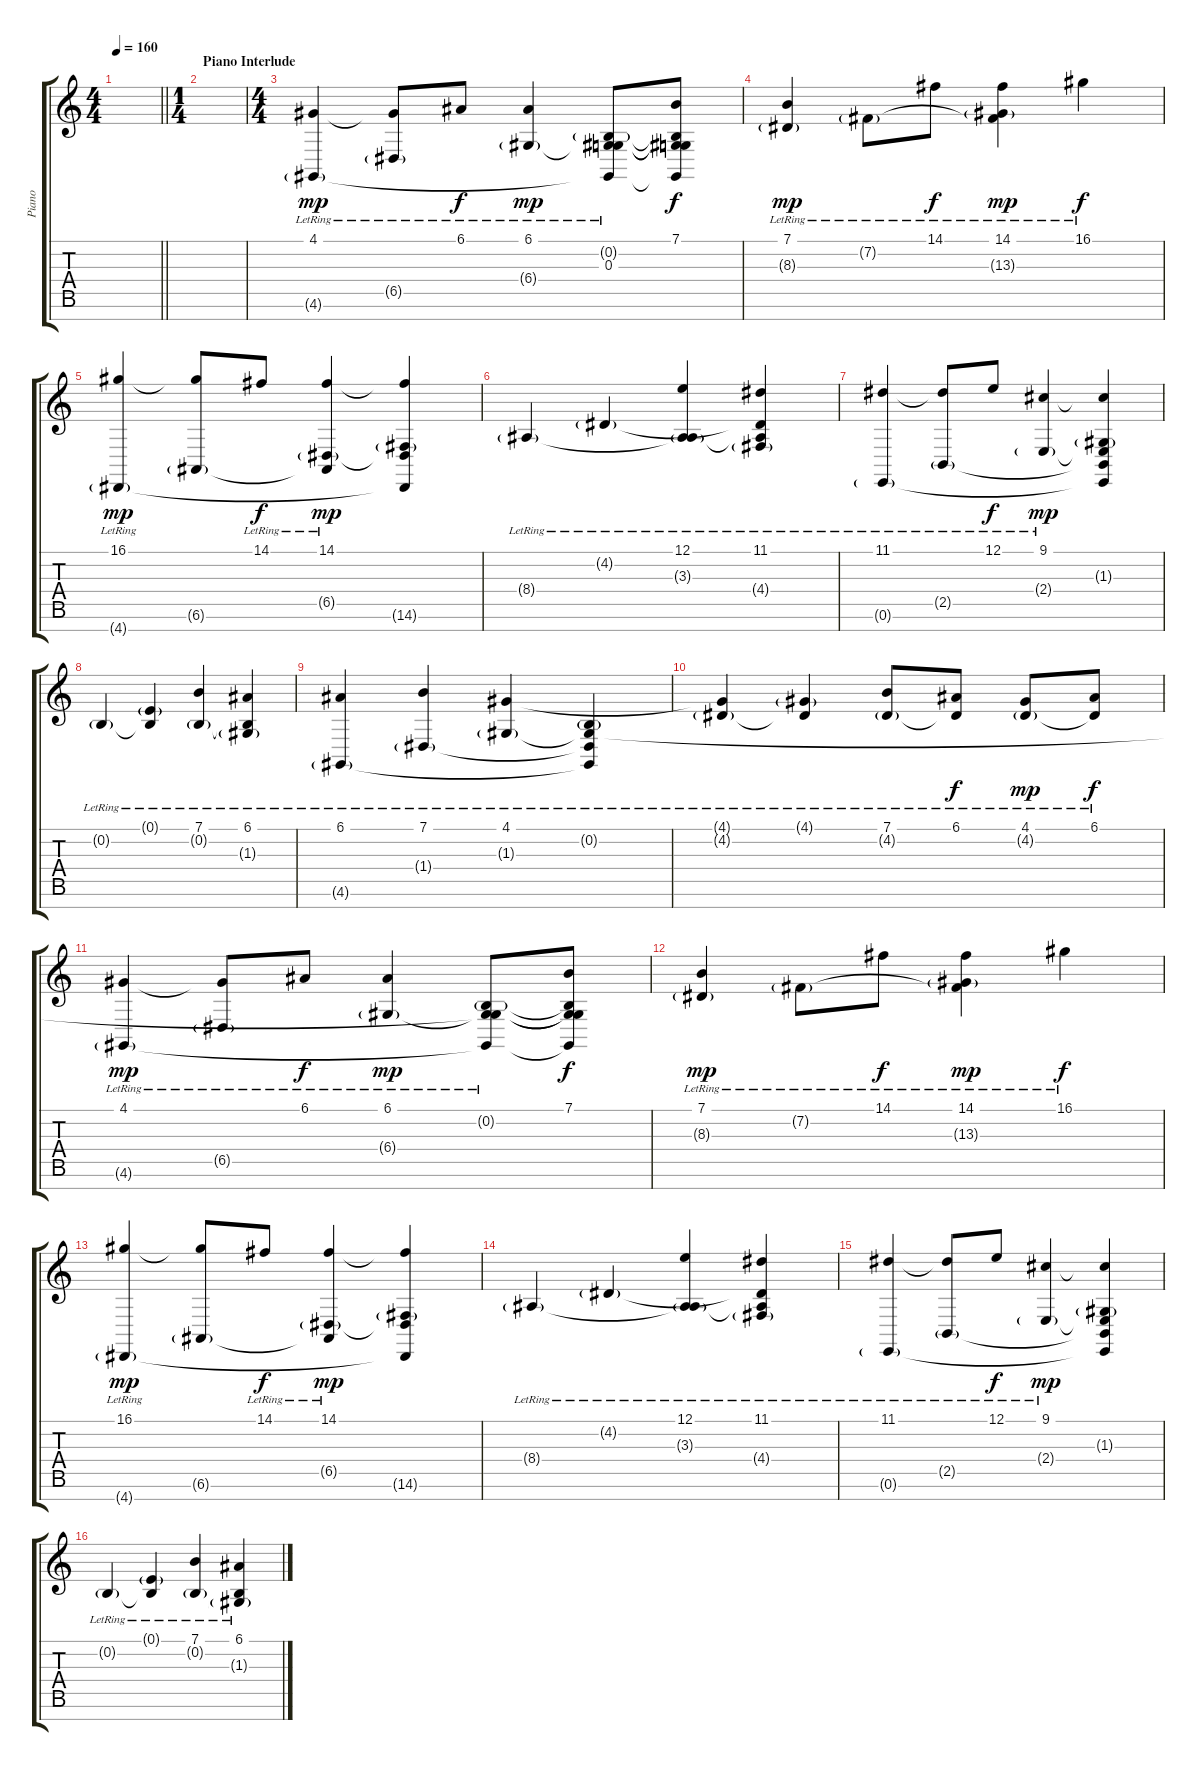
\track ("Piano" "Piano") {instrument brightacousticpiano}
\staff {score tabs}
\tuning (E4 B3 G3 D3 A2 E2 B1) {hide}
\ts (4 4)
\tempo 160
\clef g2
\barLineRight lightlight
\ks c
|
\ts (1 4)
\section ("" "Piano Interlude")
|
\ts (4 4)
(4.1{lr} 4.6{g lr}).4{dy mp volume 16 instrument acousticgrandpiano} (4.1{t} 6.5{g lr}).8 6.1{lr}.8{dy f} (6.1{lr} 6.4{g lr}).4{dy mp} (0.2{g lr} 0.3 6.4{t} 4.6{t}).8 (7.1 0.2{t} 0.3{t} 6.4{t} 4.6{t}).8{dy f} |
(7.1{lr} 8.3{g lr}).4{dy mp} 7.2{g lr}.8 14.1{lr}.8{dy f} (14.1{lr} 7.2{t} 13.3{g lr}).4{dy mp} 16.1{lr}.4{dy f} |
(16.1{lr} 4.7{g}).4{dy mp} (16.1{t} 6.6{g}).8 14.1{lr}.8{dy f} (14.1{lr} 6.5{g} 6.6{t}).4{dy mp} (14.1{t} 6.5{t} 14.6{g} 4.7{t}).4 |
8.4{g lr}.4 4.2{g lr}.4 (12.1 3.3{g lr} 8.4{t}).4 (11.1 4.2{t} 3.3{t} 4.4{g lr}).4 |
(11.1{lr} 0.6{g lr}).4 (11.1{t} 2.5{g lr}).8 12.1{lr}.8{dy f} (9.1{lr} 2.4{g lr}).4{dy mp} (9.1{t} 1.3{g} 2.4{t} 2.5{t} 0.6{t}).4 |
0.2{g lr}.4 (0.1{g lr} 0.2{t}).4 (7.1{lr} 0.2{g lr}).4 (6.1{lr} 0.2{t} 1.3{g lr}).4 |
(6.1 4.6{g lr}).4 (7.1 1.4{g lr}).4 (4.1 1.3{g lr}).4 (0.2{g lr} 1.3{t} 1.4{t} 4.6{t}).4 |
(4.1{t} 4.2{g lr}).4 (4.1{g lr} 4.2{t}).4 (7.1{lr} 4.2{g lr}).8 (6.1{lr} 4.2{t}).8{dy f} (4.1{lr} 4.2{g lr}).8{dy mp} (6.1{lr} 4.2{t}).8{dy f} |
(4.1{lr} 4.6{g lr}).4{dy mp} (4.1{t} 6.5{g lr}).8 6.1{lr}.8{dy f} (6.1{lr} 6.4{g lr}).4{dy mp} (0.2{g lr} 1.3{t} 6.4{t} 4.6{t}).8 (7.1 0.2{t} 1.3{t} 6.4{t} 4.6{t}).8{dy f} |
(7.1{lr} 8.3{g lr}).4{dy mp} 7.2{g lr}.8 14.1{lr}.8{dy f} (14.1{lr} 7.2{t} 13.3{g lr}).4{dy mp} 16.1{lr}.4{dy f} |
(16.1{lr} 4.7{g}).4{dy mp} (16.1{t} 6.6{g}).8 14.1{lr}.8{dy f} (14.1{lr} 6.5{g} 6.6{t}).4{dy mp} (14.1{t} 6.5{t} 14.6{g} 4.7{t}).4 |
8.4{g lr}.4 4.2{g lr}.4 (12.1 3.3{g lr} 8.4{t}).4 (11.1 4.2{t} 3.3{t} 4.4{g lr}).4 |
(11.1{lr} 0.6{g lr}).4 (11.1{t} 2.5{g lr}).8 12.1{lr}.8{dy f} (9.1{lr} 2.4{g lr}).4{dy mp} (9.1{t} 1.3{g} 2.4{t} 2.5{t} 0.6{t}).4 |
0.2{g lr}.4 (0.1{g lr} 0.2{t}).4 (7.1{lr} 0.2{g lr}).4 (6.1{lr} 0.2{t} 1.3{g lr}).4
